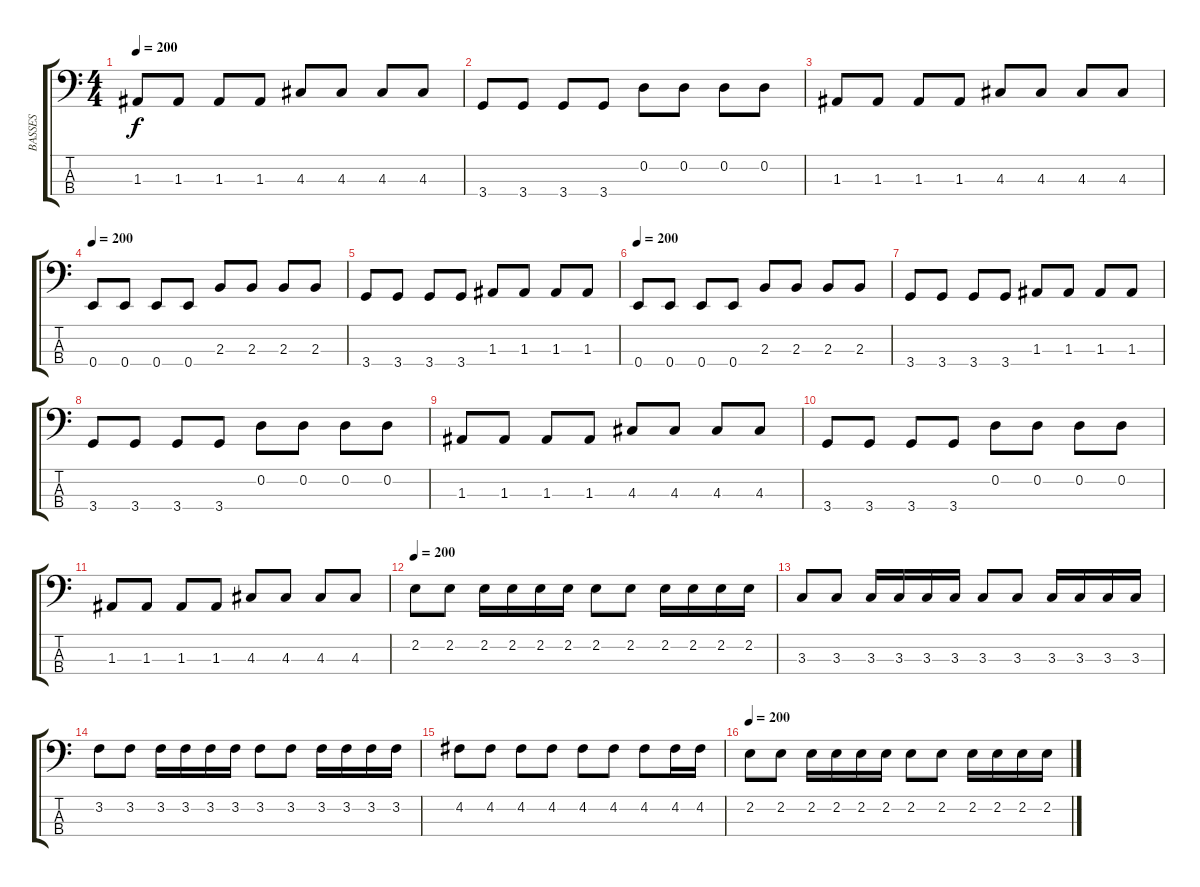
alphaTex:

\track ("BASSES" "BASSES") {instrument electricbasspick}
\staff {score tabs}
\tuning (G2 D2 A1 E1) {hide}
\ts (4 4)
\tempo 200
\clef f4
\ks c
1.3.8{dy f} 1.3.8 1.3.8 1.3.8 4.3.8 4.3.8 4.3.8 4.3.8 |
3.4.8 3.4.8 3.4.8 3.4.8 0.2.8 0.2.8 0.2.8 0.2.8 |
1.3.8 1.3.8 1.3.8 1.3.8 4.3.8 4.3.8 4.3.8 4.3.8 |
\tempo 200
0.4.8 0.4.8 0.4.8 0.4.8 2.3.8 2.3.8 2.3.8 2.3.8 |
3.4.8 3.4.8 3.4.8 3.4.8 1.3.8 1.3.8 1.3.8 1.3.8 |
\tempo 200
0.4.8 0.4.8 0.4.8 0.4.8 2.3.8 2.3.8 2.3.8 2.3.8 |
3.4.8 3.4.8 3.4.8 3.4.8 1.3.8 1.3.8 1.3.8 1.3.8 |
3.4.8 3.4.8 3.4.8 3.4.8 0.2.8 0.2.8 0.2.8 0.2.8 |
1.3.8 1.3.8 1.3.8 1.3.8 4.3.8 4.3.8 4.3.8 4.3.8 |
3.4.8 3.4.8 3.4.8 3.4.8 0.2.8 0.2.8 0.2.8 0.2.8 |
1.3.8 1.3.8 1.3.8 1.3.8 4.3.8 4.3.8 4.3.8 4.3.8 |
\tempo 200
2.2.8 2.2.8 2.2.16 2.2.16 2.2.16 2.2.16 2.2.8 2.2.8 2.2.16 2.2.16 2.2.16 2.2.16 |
3.3.8 3.3.8 3.3.16 3.3.16 3.3.16 3.3.16 3.3.8 3.3.8 3.3.16 3.3.16 3.3.16 3.3.16 |
3.2.8 3.2.8 3.2.16 3.2.16 3.2.16 3.2.16 3.2.8 3.2.8 3.2.16 3.2.16 3.2.16 3.2.16 |
4.2.8 4.2.8 4.2.8 4.2.8 4.2.8 4.2.8 4.2.8 4.2.16 4.2.16 |
\tempo 200
2.2.8 2.2.8 2.2.16 2.2.16 2.2.16 2.2.16 2.2.8 2.2.8 2.2.16 2.2.16 2.2.16 2.2.16
